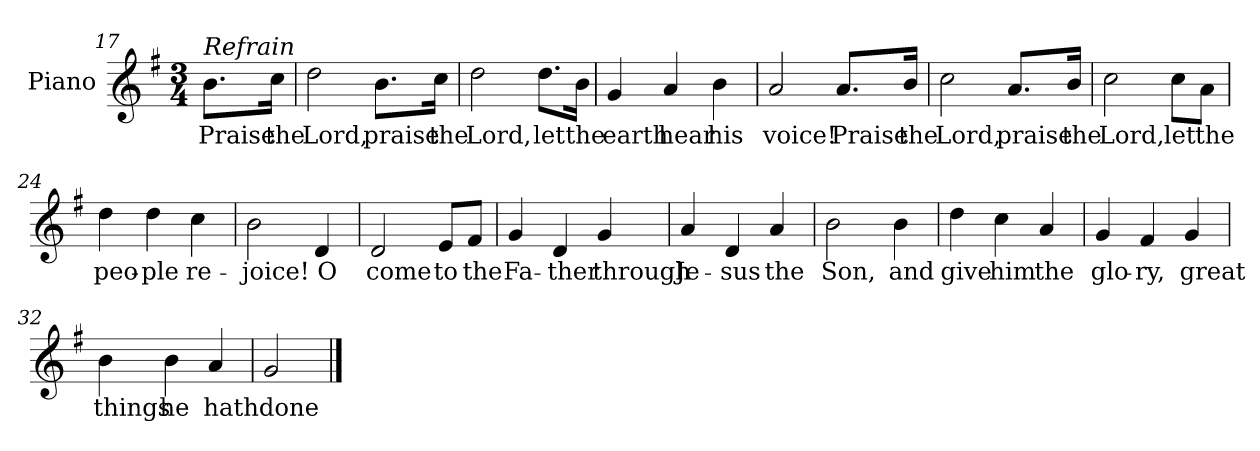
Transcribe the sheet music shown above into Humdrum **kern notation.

**kern	**text
*part1	*part1
*staff1	*staff1
*I"Piano	*
*I'Pno.	*
*clefG2	*
*k[f#]	*
*G:	*
*M3/4	*
=17	=17
!LO:TX:a:i:t=Refrain	!
!	!LO:LY:b:color=#000000
8.bi\L	Praise
!	!LO:LY:b:color=#000000
16cci\Jk	the
=18	=18
!	!LO:LY:b:color=#000000
2ddi\	Lord,
!	!LO:LY:b:color=#000000
8.bi\L	praise
!	!LO:LY:b:color=#000000
16cci\Jk	the
!!LO:LB:g=z
=19	=19
!	!LO:LY:b:color=#000000
2ddi\	Lord,
!	!LO:LY:b:color=#000000
8.ddi\L	let
!	!LO:LY:b:color=#000000
16bi\Jk	the
=20	=20
!	!LO:LY:b:color=#000000
4gi/	earth
!	!LO:LY:b:color=#000000
4ai/	hear
!	!LO:LY:b:color=#000000
4bi\	his
=21	=21
!	!LO:LY:b:color=#000000
2ai/	voice!
!	!LO:LY:b:color=#000000
8.ai/L	Praise
!	!LO:LY:b:color=#000000
16bi/Jk	the
=22	=22
!	!LO:LY:b:color=#000000
2cci\	Lord,
!	!LO:LY:b:color=#000000
8.ai/L	praise
!	!LO:LY:b:color=#000000
16bi/Jk	the
!!LO:LB:g=z
=23	=23
!	!LO:LY:b:color=#000000
2cci\	Lord,
!	!LO:LY:b:color=#000000
8cci\L	let
!	!LO:LY:b:color=#000000
8ai\J	the
=24	=24
!	!LO:LY:b:color=#000000
4ddi\	peo-
!	!LO:LY:b:color=#000000
4ddi\	-ple
!	!LO:LY:b:color=#000000
4cci\	re-
=25	=25
!	!LO:LY:b:color=#000000
2bi\	-joice!
!	!LO:LY:b:color=#000000
4di/	O
=26	=26
!	!LO:LY:b:color=#000000
2di/	come
!	!LO:LY:b:color=#000000
8ei/L	to
!	!LO:LY:b:color=#000000
8f#i/J	the
=27	=27
!	!LO:LY:b:color=#000000
4gi/	Fa-
!	!LO:LY:b:color=#000000
4di/	-ther
!	!LO:LY:b:color=#000000
4gi/	through
!!LO:LB:g=z
=28	=28
!	!LO:LY:b:color=#000000
4ai/	Je-
!	!LO:LY:b:color=#000000
4di/	-sus
!	!LO:LY:b:color=#000000
4ai/	the
=29	=29
!	!LO:LY:b:color=#000000
2bi\	Son,
!	!LO:LY:b:color=#000000
4bi\	and
=30	=30
!	!LO:LY:b:color=#000000
4ddi\	give
!	!LO:LY:b:color=#000000
4cci\	him
!	!LO:LY:b:color=#000000
4ai/	the
!!LO:LB:g=z
=31	=31
!	!LO:LY:b:color=#000000
4gi/	glo-
!	!LO:LY:b:color=#000000
4f#i/	-ry,
!	!LO:LY:b:color=#000000
4gi/	great
=32	=32
!	!LO:LY:b:color=#000000
4bi\	things
!	!LO:LY:b:color=#000000
4bi\	he
!	!LO:LY:b:color=#000000
4ai/	hath
=33	=33
!	!LO:LY:b:color=#000000
2gi/	done
==	==
*-	*-
